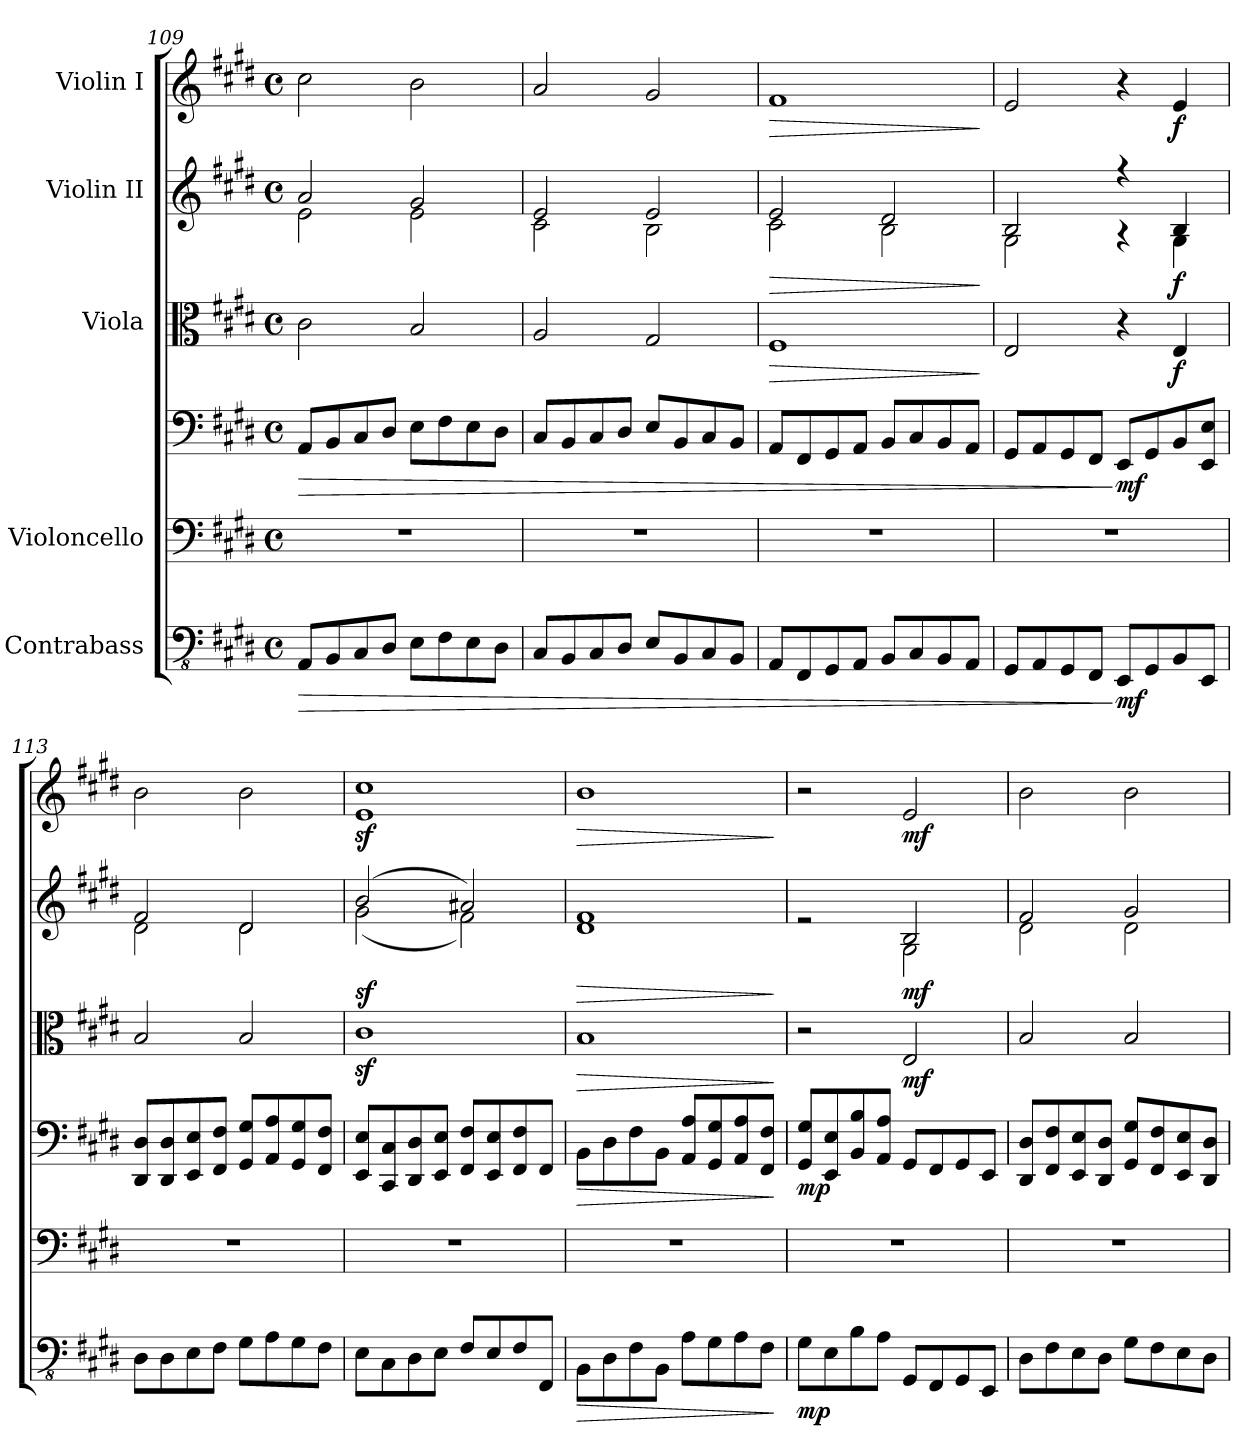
**kern	**dynam	**kern	**kern	**dynam	**kern	**dynam	**kern	**dynam	**kern	**dynam
*part5	*part5	*part4	*part4	*part4	*part3	*part3	*part2	*part2	*part1	*part1
*staff6	*staff6	*staff5	*staff4	*staff4/5	*staff3	*staff3	*staff2	*staff2	*staff1	*staff1
*I"Contrabass	*	*I"Violoncello	*	*	*I"Viola	*	*I"Violin II	*	*I"Violin I	*
*clefFv4	*	*clefF4	*clefF4	*	*clefC3	*	*clefG2	*	*clefG2	*
*k[f#c#g#d#]	*	*k[f#c#g#d#]	*k[f#c#g#d#]	*	*k[f#c#g#d#]	*	*k[f#c#g#d#]	*	*k[f#c#g#d#]	*
*M4/4	*	*M4/4	*M4/4	*	*M4/4	*	*M4/4	*	*M4/4	*
*met(c)	*	*met(c)	*met(c)	*	*met(c)	*	*met(c)	*	*met(c)	*
=109	=109	=109	=109	=109	=109	=109	=109	=109	=109	=109
!	!LO:HP:b	!	!	!LO:HP:b	!	!	!	!	!	!
*	*	*	*	*	*	*	*^	*	*	*
8AAA/L	>	1r	8AA/L	>	2c#\	.	2a/	2e\	.	2cc#\	.
8BBB/	.	.	8BB/	.	.	.	.	.	.	.	.
8CC#/	.	.	8C#/	.	.	.	.	.	.	.	.
8DD#/J	.	.	8D#/J	.	.	.	.	.	.	.	.
8EE\L	.	.	8E\L	.	2B/	.	2g#/	2e\	.	2b\	.
8FF#\	.	.	8F#\	.	.	.	.	.	.	.	.
8EE\	.	.	8E\	.	.	.	.	.	.	.	.
8DD#\J	.	.	8D#\J	.	.	.	.	.	.	.	.
=110	=110	=110	=110	=110	=110	=110	=110	=110	=110	=110	=110
8CC#/L	.	1r	8C#/L	.	2A/	.	2e/	2c#\	.	2a/	.
8BBB/	.	.	8BB/	.	.	.	.	.	.	.	.
8CC#/	.	.	8C#/	.	.	.	.	.	.	.	.
8DD#/J	.	.	8D#/J	.	.	.	.	.	.	.	.
8EE/L	.	.	8E/L	.	2G#/	.	2e/	2B\	.	2g#/	.
8BBB/	.	.	8BB/	.	.	.	.	.	.	.	.
8CC#/	.	.	8C#/	.	.	.	.	.	.	.	.
8BBB/J	.	.	8BB/J	.	.	.	.	.	.	.	.
!!LO:LB:g=z
=111	=111	=111	=111	=111	=111	=111	=111	=111	=111	=111	=111
!	!	!	!	!	!	!LO:HP:b	!	!	!LO:HP:b	!	!LO:HP:b
8AAA/L	.	1r	8AA/L	.	1F#	>	2e/	2c#\	>	1f#	>
8FFF#/	.	.	8FF#/	.	.	.	.	.	.	.	.
8GGG#/	.	.	8GG#/	.	.	.	.	.	.	.	.
8AAA/J	.	.	8AA/J	.	.	.	.	.	.	.	.
8BBB/L	.	.	8BB/L	.	.	.	2d#/	2B\	.	.	.
8CC#/	.	.	8C#/	.	.	.	.	.	.	.	.
8BBB/	.	.	8BB/	.	.	.	.	.	.	.	.
8AAA/J	.	.	8AA/J	.	.	.	.	.	.	.	.
*	*	*	*	*	*	*	*v	*v	*	*	*
.	.	.	.	.	.	]	.	]	.	]
=112	=112	=112	=112	=112	=112	=112	=112	=112	=112	=112
*	*	*	*	*	*	*	*^	*	*	*
8GGG#/L	.	1r	8GG#/L	.	2E/	.	2B/	2G#\	.	2e/	.
8AAA/	.	.	8AA/	.	.	.	.	.	.	.	.
8GGG#/	.	.	8GG#/	.	.	.	.	.	.	.	.
8FFF#/J	.	.	8FF#/J	.	.	.	.	.	.	.	.
!	!LO:DY:n=1:b	!	!	!LO:DY:n=1:b	!	!	!	!	!	!	!
8EEE/L	] mf	.	8EE/L	] mf	4r	.	4r	4r	.	4r	.
8GGG#/	.	.	8GG#/	.	.	.	.	.	.	.	.
!	!	!	!	!	!	!LO:DY:b	!	!	!LO:DY:b	!	!LO:DY:b
8BBB/	.	.	8BB/	.	4E/	f	4B/	4G#\	f	4e/	f
8EEE/J	.	.	8EE/ 8E/J	.	.	.	.	.	.	.	.
=113	=113	=113	=113	=113	=113	=113	=113	=113	=113	=113	=113
8DD#\L	.	1r	8DD#/ 8D#/L	.	2B/	.	2f#/	2d#\	.	2b\	.
8DD#\	.	.	8DD#/ 8D#/	.	.	.	.	.	.	.	.
8EE\	.	.	8EE/ 8E/	.	.	.	.	.	.	.	.
8FF#\J	.	.	8FF#/ 8F#/J	.	.	.	.	.	.	.	.
8GG#\L	.	.	8GG#/ 8G#/L	.	2B/	.	2d#/	2d#\	.	2b\	.
8AA\	.	.	8AA/ 8A/	.	.	.	.	.	.	.	.
8GG#\	.	.	8GG#/ 8G#/	.	.	.	.	.	.	.	.
8FF#\J	.	.	8FF#/ 8F#/J	.	.	.	.	.	.	.	.
=114	=114	=114	=114	=114	=114	=114	=114	=114	=114	=114	=114
!	!	!	!	!	!	!	!	!	!LO:DY:b	!	!
8EE\L	.	1r	8EE/ 8E/L	.	1c#z<	.	(2b/	(2g#\	sf	1ez< 1cc#z<	.
8CC#\	.	.	8CC#/ 8C#/	.	.	.	.	.	.	.	.
8DD#\	.	.	8DD#/ 8D#/	.	.	.	.	.	.	.	.
8EE\J	.	.	8EE/ 8E/J	.	.	.	.	.	.	.	.
8FF#/L	.	.	8FF#/ 8F#/L	.	.	.	2a#X/)	2f#\)	.	.	.
8EE/	.	.	8EE/ 8E/	.	.	.	.	.	.	.	.
8FF#/	.	.	8FF#/ 8F#/	.	.	.	.	.	.	.	.
8FFF#/J	.	.	8FF#/J	.	.	.	.	.	.	.	.
=115	=115	=115	=115	=115	=115	=115	=115	=115	=115	=115	=115
!	!LO:HP:b	!	!	!LO:HP:b	!	!LO:HP:b	!	!	!LO:HP:b	!	!LO:HP:b
8BBB\L	>	1r	8BB\L	>	1B	>	1f#	1d#	>	1b	>
8DD#\	.	.	8D#\	.	.	.	.	.	.	.	.
8FF#\	.	.	8F#\	.	.	.	.	.	.	.	.
8BBB\J	.	.	8BB\J	.	.	.	.	.	.	.	.
8AA\L	.	.	8AA/ 8A/L	.	.	.	.	.	.	.	.
8GG#\	.	.	8GG#/ 8G#/	.	.	.	.	.	.	.	.
8AA\	.	.	8AA/ 8A/	.	.	.	.	.	.	.	.
8FF#\J	.	.	8FF#/ 8F#/J	.	.	.	.	.	.	.	.
*	*	*	*	*	*	*	*v	*v	*	*	*
.	]	.	.	]	.	]	.	]	.	]
=116	=116	=116	=116	=116	=116	=116	=116	=116	=116	=116
*	*	*	*	*	*	*	*^	*	*	*
!	!LO:DY:b	!	!	!LO:DY:b	!	!	!	!	!	!	!
8GG#\L	mp	1r	8GG#/ 8G#/L	mp	2r	.	2re	2ryy	.	2r	.
8EE\	.	.	8EE/ 8E/	.	.	.	.	.	.	.	.
8BB\	.	.	8BB/ 8B/	.	.	.	.	.	.	.	.
8AA\J	.	.	8AA/ 8A/J	.	.	.	.	.	.	.	.
!	!	!	!	!	!	!LO:DY:b	!	!	!LO:DY:b	!	!LO:DY:b
8GGG#/L	.	.	8GG#/L	.	2E/	mf	2B/	2G#\	mf	2e/	mf
8FFF#/	.	.	8FF#/	.	.	.	.	.	.	.	.
8GGG#/	.	.	8GG#/	.	.	.	.	.	.	.	.
8EEE/J	.	.	8EE/J	.	.	.	.	.	.	.	.
=117	=117	=117	=117	=117	=117	=117	=117	=117	=117	=117	=117
8DD#\L	.	1r	8DD#/ 8D#/L	.	2B/	.	2f#/	2d#\	.	2b\	.
8FF#\	.	.	8FF#/ 8F#/	.	.	.	.	.	.	.	.
8EE\	.	.	8EE/ 8E/	.	.	.	.	.	.	.	.
8DD#\J	.	.	8DD#/ 8D#/J	.	.	.	.	.	.	.	.
8GG#\L	.	.	8GG#/ 8G#/L	.	2B/	.	2g#/	2d#\	.	2b\	.
8FF#\	.	.	8FF#/ 8F#/	.	.	.	.	.	.	.	.
8EE\	.	.	8EE/ 8E/	.	.	.	.	.	.	.	.
8DD#\J	.	.	8DD#/ 8D#/J	.	.	.	.	.	.	.	.
*	*	*	*	*	*	*	*v	*v	*	*	*
=	=	=	=	=	=	=	=	=	=	=
*-	*-	*-	*-	*-	*-	*-	*-	*-	*-	*-
